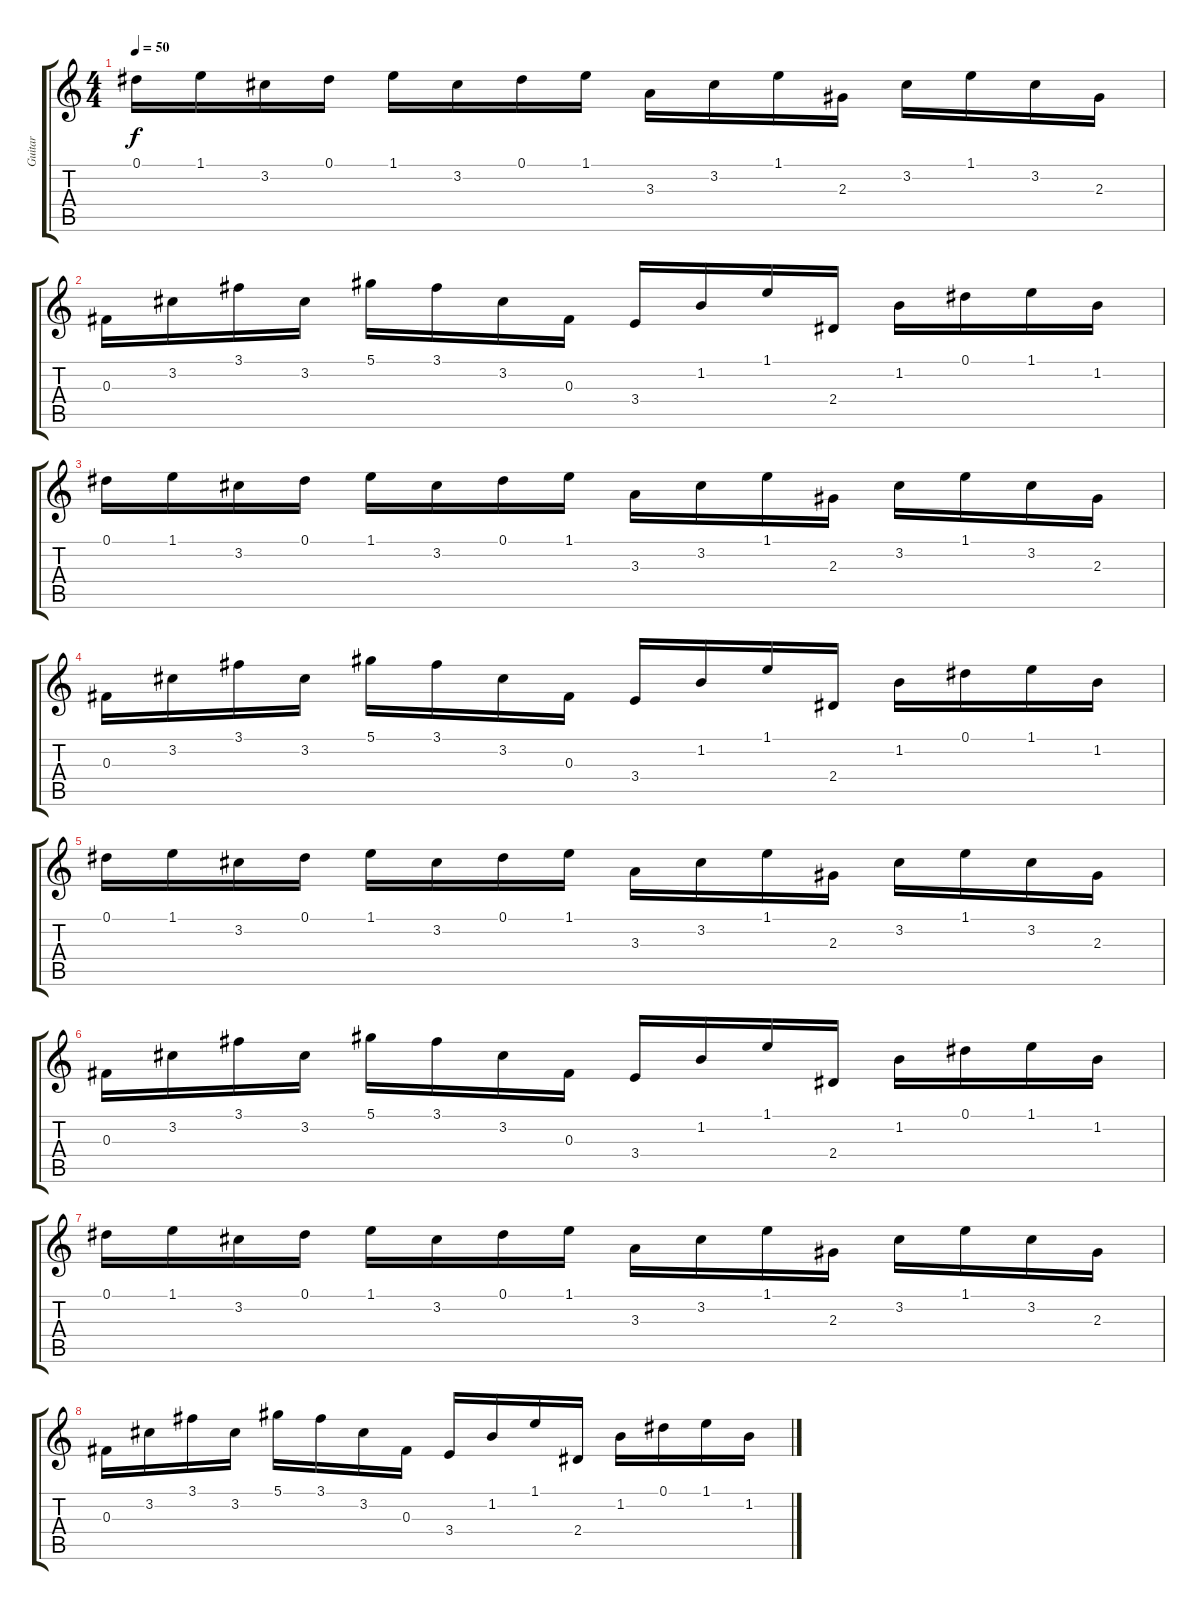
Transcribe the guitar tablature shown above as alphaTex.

\track ("Guitar" "Guitar") {instrument acousticguitarsteel}
\staff {score tabs}
\tuning (Eb4 Bb3 Gb3 Db3 Ab2 Eb2) {hide}
\ts (4 4)
\tempo 50
\clef g2
\ks c
0.1.16{dy f instrument acousticguitarsteel} 1.1.16 3.2.16 0.1.16 1.1.16 3.2.16 0.1.16 1.1.16 3.3.16 3.2.16 1.1.16 2.3.16 3.2.16 1.1.16 3.2.16 2.3.16 |
0.3.16 3.2.16 3.1.16 3.2.16 5.1.16 3.1.16 3.2.16 0.3.16 3.4.16 1.2.16 1.1.16 2.4.16 1.2.16 0.1.16 1.1.16 1.2.16 |
0.1.16 1.1.16 3.2.16 0.1.16 1.1.16 3.2.16 0.1.16 1.1.16 3.3.16 3.2.16 1.1.16 2.3.16 3.2.16 1.1.16 3.2.16 2.3.16 |
0.3.16 3.2.16 3.1.16 3.2.16 5.1.16 3.1.16 3.2.16 0.3.16 3.4.16 1.2.16 1.1.16 2.4.16 1.2.16 0.1.16 1.1.16 1.2.16 |
0.1.16 1.1.16 3.2.16 0.1.16 1.1.16 3.2.16 0.1.16 1.1.16 3.3.16 3.2.16 1.1.16 2.3.16 3.2.16 1.1.16 3.2.16 2.3.16 |
0.3.16 3.2.16 3.1.16 3.2.16 5.1.16 3.1.16 3.2.16 0.3.16 3.4.16 1.2.16 1.1.16 2.4.16 1.2.16 0.1.16 1.1.16 1.2.16 |
0.1.16 1.1.16 3.2.16 0.1.16 1.1.16 3.2.16 0.1.16 1.1.16 3.3.16 3.2.16 1.1.16 2.3.16 3.2.16 1.1.16 3.2.16 2.3.16 |
0.3.16 3.2.16 3.1.16 3.2.16 5.1.16 3.1.16 3.2.16 0.3.16 3.4.16 1.2.16 1.1.16 2.4.16 1.2.16 0.1.16 1.1.16 1.2.16
